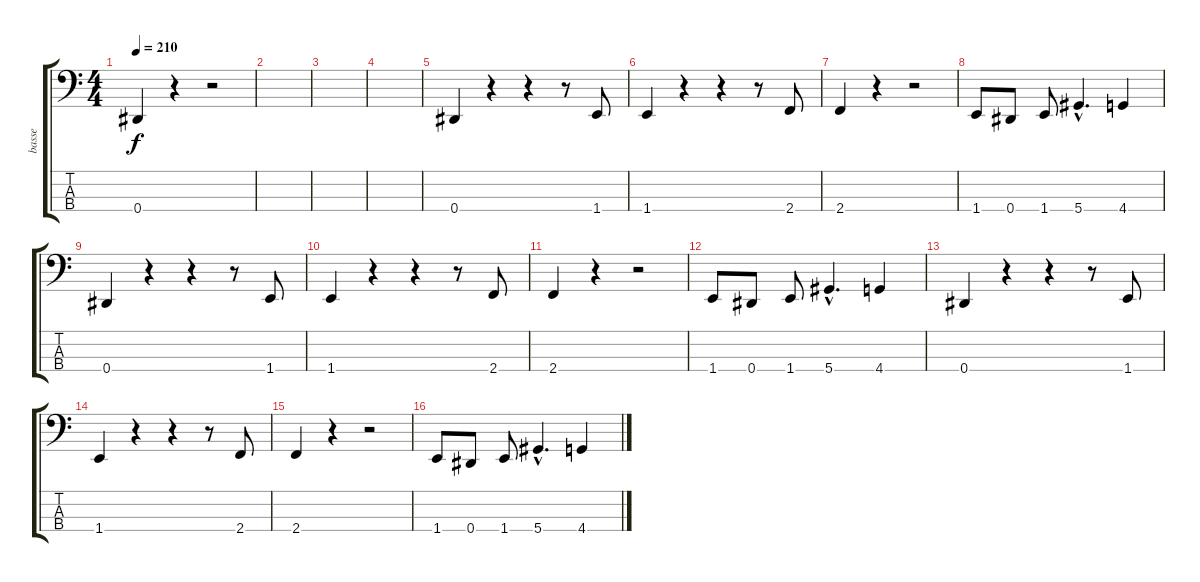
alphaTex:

\track ("basse" "basse") {instrument electricbasspick}
\staff {score tabs}
\tuning (Gb2 Db2 Ab1 Eb1) {hide}
\ts (4 4)
\tempo 210
\clef f4
\ks c
0.4.4{dy f instrument electricbasspick} r.4 r.2 |
|
|
|
0.4.4 r.4 r.4 r.8 1.4.8 |
1.4.4 r.4 r.4 r.8 2.4.8 |
2.4.4 r.4 r.2 |
1.4.8 0.4.8 1.4.8 5.4{hac}.4{d} 4.4.4 |
0.4.4 r.4 r.4 r.8 1.4.8 |
1.4.4 r.4 r.4 r.8 2.4.8 |
2.4.4 r.4 r.2 |
1.4.8 0.4.8 1.4.8 5.4{hac}.4{d} 4.4.4 |
0.4.4 r.4 r.4 r.8 1.4.8 |
1.4.4 r.4 r.4 r.8 2.4.8 |
2.4.4 r.4 r.2 |
1.4.8 0.4.8 1.4.8 5.4{hac}.4{d} 4.4.4
